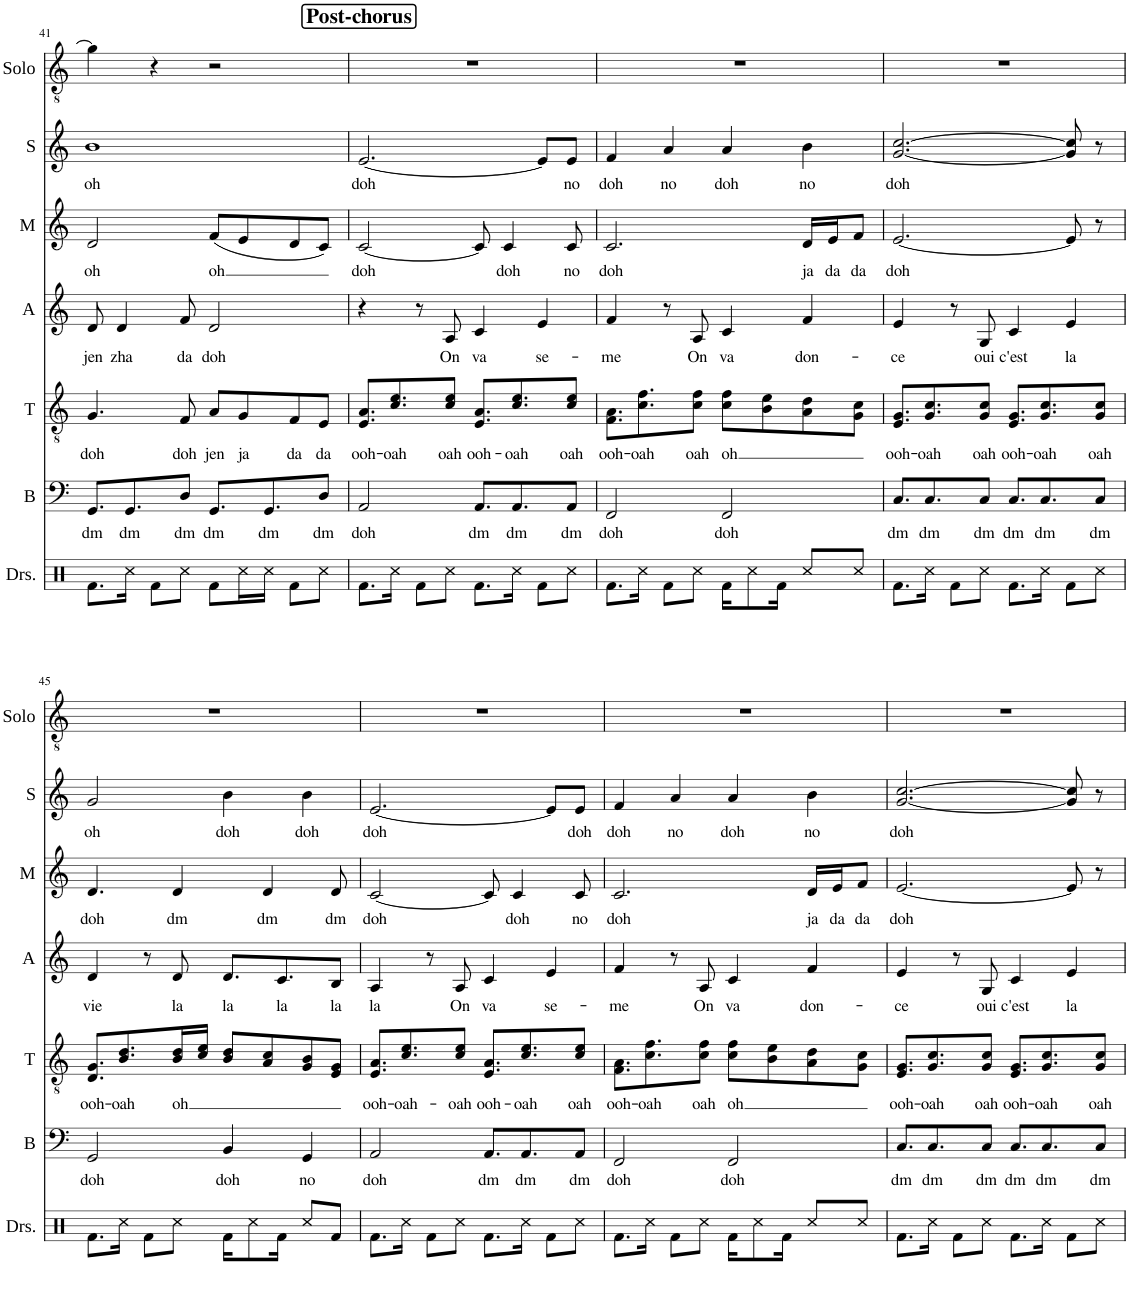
**kern	**kern	**text	**kern	**text	**kern	**text	**kern	**text	**kern	**text	**kern
*part7	*part6	*part6	*part5	*part5	*part4	*part4	*part3	*part3	*part2	*part2	*part1
*staff7	*staff6	*staff6	*staff5	*staff5	*staff4	*staff4	*staff3	*staff3	*staff2	*staff2	*staff1
*I"Drumset	*I"Bass	*	*I"Tenor	*	*I"Alto	*	*I"Mezzo	*	*I"Soprano	*	*I"Solo
*I'Drs.	*I'B	*	*I'T	*	*I'A	*	*I'M	*	*I'S	*	*I'Solo
!!LO:PB:g=z
*clefX	*clefF4	*	*clefGv2	*	*clefG2	*	*clefG2	*	*clefG2	*	*clefGv2
*k[]	*k[]	*	*k[]	*	*k[]	*	*k[]	*	*k[]	*	*k[]
*M4/4	*M4/4	*	*M4/4	*	*M4/4	*	*M4/4	*	*M4/4	*	*M4/4
=41	=41	=41	=41	=41	=41	=41	=41	=41	=41	=41	=41
!	!	!LO:LY:b	!	!LO:LY:b	!	!LO:LY:b	!	!LO:LY:b	!	!LO:LY:b	!
8.Rf\L	8.GG/L	dm	4.G/	doh	8d/	jen	2d/	oh	1b	oh	4g\]
!	!	!	!	!	!	!LO:LY:b	!	!	!	!	!
.	.	.	.	.	4d/	zha	.	.	.	.	.
!	!	!LO:LY:b	!	!	!	!	!	!	!	!	!
16Rcc\Jk	8.GG/	dm	.	.	.	.	.	.	.	.	.
8Rf\L	.	.	.	.	.	.	.	.	.	.	4r
!	!	!LO:LY:b	!	!LO:LY:b	!	!LO:LY:b	!	!	!	!	!
8Rcc\J	8D/J	dm	8F/	doh	8f/	da	.	.	.	.	.
!	!	!LO:LY:b	!	!LO:LY:b	!	!LO:LY:b	!	!LO:LY:b	!	!	!
8Rf\L	8.GG/L	dm	8A/L	jen	2d/	doh	(8f/L	oh	.	.	2r
!	!	!	!	!LO:LY:b	!	!	!	!	!	!	!
16Rcc\L	.	.	8G/	ja	.	.	8e/	.	.	.	.
!	!	!LO:LY:b	!	!	!	!	!	!	!	!	!
16Rcc\JJ	8.GG/	dm	.	.	.	.	.	.	.	.	.
!	!	!	!	!LO:LY:b	!	!	!	!	!	!	!
8Rf\L	.	.	8F/	da	.	.	8d/	.	.	.	.
!	!	!LO:LY:b	!	!LO:LY:b	!	!	!	!	!	!	!
8Rcc\J	8D/J	dm	8E/J	da	.	.	8c/J)	.	.	.	.
=42	=42	=42	=42	=42	=42	=42	=42	=42	=42	=42	=42
!	!	!	!	!	!	!	!	!	!	!	!LO:TX:a:B:t=Post-chorus
!	!	!LO:LY:b	!	!LO:LY:b	!	!	!	!LO:LY:b	!	!LO:LY:b	!
8.Rf\L	2AA/	doh	8.E/ 8.A/L	ooh-	4r	.	[2c/	doh	[2.e/	doh	1r
!	!	!	!	!LO:LY:b	!	!	!	!	!	!	!
16Rcc\Jk	.	.	8.c/ 8.e/	-oah	.	.	.	.	.	.	.
8Rf\L	.	.	.	.	8r	.	.	.	.	.	.
!	!	!	!	!LO:LY:b	!	!LO:LY:b	!	!	!	!	!
8Rcc\J	.	.	8c/ 8e/J	oah	8A/	On	.	.	.	.	.
!	!	!LO:LY:b	!	!LO:LY:b	!	!LO:LY:b	!	!	!	!	!
8.Rf\L	8.AA/L	dm	8.E/ 8.A/L	ooh-	4c/	va	8c/]	.	.	.	.
!	!	!	!	!	!	!	!	!LO:LY:b	!	!	!
.	.	.	.	.	.	.	4c/	doh	.	.	.
!	!	!LO:LY:b	!	!LO:LY:b	!	!	!	!	!	!	!
16Rcc\Jk	8.AA/	dm	8.c/ 8.e/	-oah	.	.	.	.	.	.	.
!	!	!	!	!	!	!LO:LY:b	!	!	!	!	!
8Rf\L	.	.	.	.	4e/	se-	.	.	8e/L]	.	.
!	!	!LO:LY:b	!	!LO:LY:b	!	!	!	!LO:LY:b	!	!LO:LY:b	!
8Rcc\J	8AA/J	dm	8c/ 8e/J	oah	.	.	8c/	no	8e/J	no	.
=43	=43	=43	=43	=43	=43	=43	=43	=43	=43	=43	=43
!	!	!LO:LY:b	!	!LO:LY:b	!	!LO:LY:b	!	!LO:LY:b	!	!LO:LY:b	!
8.Rf\L	2FF/	doh	8.F\ 8.A\L	ooh-	4f/	-me	2.c/	doh	4f/	doh	1r
!	!	!	!	!LO:LY:b	!	!	!	!	!	!	!
16Rcc\Jk	.	.	8.c\ 8.f\	-oah	.	.	.	.	.	.	.
!	!	!	!	!	!	!	!	!	!	!LO:LY:b	!
8Rf\L	.	.	.	.	8r	.	.	.	4a/	no	.
!	!	!	!	!LO:LY:b	!	!LO:LY:b	!	!	!	!	!
8Rcc\J	.	.	8c\ 8f\J	oah	8A/	On	.	.	.	.	.
!	!	!LO:LY:b	!	!LO:LY:b	!	!LO:LY:b	!	!	!	!LO:LY:b	!
16Rf\KL	2FF/	doh	8c\ 8f\L	oh	4c/	va	.	.	4a/	doh	.
8Rcc\	.	.	.	.	.	.	.	.	.	.	.
.	.	.	8B\ 8e\	.	.	.	.	.	.	.	.
16Rf\Jk	.	.	.	.	.	.	.	.	.	.	.
!	!	!	!	!	!	!LO:LY:b	!	!LO:LY:b	!	!LO:LY:b	!
8Rcc/L	.	.	8A\ 8d\	.	4f/	don-	16d/LL	ja	4b\	no	.
!	!	!	!	!	!	!	!	!LO:LY:b	!	!	!
.	.	.	.	.	.	.	16e/J	da	.	.	.
!	!	!	!	!	!	!	!	!LO:LY:b	!	!	!
8Rcc/J	.	.	8G\ 8c\J	.	.	.	8f/J	da	.	.	.
=44	=44	=44	=44	=44	=44	=44	=44	=44	=44	=44	=44
!	!	!LO:LY:b	!	!LO:LY:b	!	!LO:LY:b	!	!LO:LY:b	!	!LO:LY:b	!
8.Rf\L	8.C/L	dm	8.E/ 8.G/L	ooh-	4e/	-ce	[2.e/	doh	[2.g/ [2.cc/	doh	1r
!	!	!LO:LY:b	!	!LO:LY:b	!	!	!	!	!	!	!
16Rcc\Jk	8.C/	dm	8.G/ 8.c/	-oah	.	.	.	.	.	.	.
8Rf\L	.	.	.	.	8r	.	.	.	.	.	.
!	!	!LO:LY:b	!	!LO:LY:b	!	!LO:LY:b	!	!	!	!	!
8Rcc\J	8C/J	dm	8G/ 8c/J	oah	8G/	oui	.	.	.	.	.
!	!	!LO:LY:b	!	!LO:LY:b	!	!LO:LY:b	!	!	!	!	!
8.Rf\L	8.C/L	dm	8.E/ 8.G/L	ooh-	4c/	c'est	.	.	.	.	.
!	!	!LO:LY:b	!	!LO:LY:b	!	!	!	!	!	!	!
16Rcc\Jk	8.C/	dm	8.G/ 8.c/	-oah	.	.	.	.	.	.	.
!	!	!	!	!	!	!LO:LY:b	!	!	!	!	!
8Rf\L	.	.	.	.	4e/	la	8e/]	.	8g/] 8cc/]	.	.
!	!	!LO:LY:b	!	!LO:LY:b	!	!	!	!	!	!	!
8Rcc\J	8C/J	dm	8G/ 8c/J	oah	.	.	8r	.	8r	.	.
!!LO:LB:g=z
=45	=45	=45	=45	=45	=45	=45	=45	=45	=45	=45	=45
!	!	!LO:LY:b	!	!LO:LY:b	!	!LO:LY:b	!	!LO:LY:b	!	!LO:LY:b	!
8.Rf\L	2GG/	doh	8.D/ 8.G/L	ooh-	4d/	vie	4.d/	doh	2g/	oh	1r
!	!	!	!	!LO:LY:b	!	!	!	!	!	!	!
16Rcc\Jk	.	.	8.B/ 8.d/	-oah	.	.	.	.	.	.	.
8Rf\L	.	.	.	.	8r	.	.	.	.	.	.
!	!	!	!	!LO:LY:b	!	!LO:LY:b	!	!LO:LY:b	!	!	!
8Rcc\J	.	.	16B/ 16d/L	oh	8d/	la	4d/	dm	.	.	.
.	.	.	16c/ 16e/JJ	.	.	.	.	.	.	.	.
!	!	!LO:LY:b	!	!	!	!LO:LY:b	!	!	!	!LO:LY:b	!
16Rf\KL	4BB/	doh	8B/ 8d/L	.	8.d/L	la	.	.	4b\	doh	.
8Rcc\	.	.	.	.	.	.	.	.	.	.	.
!	!	!	!	!	!	!	!	!LO:LY:b	!	!	!
.	.	.	8A/ 8c/	.	.	.	4d/	dm	.	.	.
!	!	!	!	!	!	!LO:LY:b	!	!	!	!	!
16Rf\Jk	.	.	.	.	8.c/	la	.	.	.	.	.
!	!	!LO:LY:b	!	!	!	!	!	!	!	!LO:LY:b	!
8Rcc/L	4GG/	no	8G/ 8B/	.	.	.	.	.	4b\	doh	.
!	!	!	!	!	!	!LO:LY:b	!	!LO:LY:b	!	!	!
8Rf/J	.	.	8E/ 8G/J	.	8B/J	la	8d/	dm	.	.	.
=46	=46	=46	=46	=46	=46	=46	=46	=46	=46	=46	=46
!	!	!LO:LY:b	!	!LO:LY:b	!	!LO:LY:b	!	!LO:LY:b	!	!LO:LY:b	!
8.Rf\L	2AA/	doh	8.E/ 8.A/L	ooh-	4A/	la	[2c/	doh	[2.e/	doh	1r
!	!	!	!	!LO:LY:b	!	!	!	!	!	!	!
16Rcc\Jk	.	.	8.c/ 8.e/	-oah-	.	.	.	.	.	.	.
8Rf\L	.	.	.	.	8r	.	.	.	.	.	.
!	!	!	!	!LO:LY:b	!	!LO:LY:b	!	!	!	!	!
8Rcc\J	.	.	8c/ 8e/J	-oah	8A/	On	.	.	.	.	.
!	!	!LO:LY:b	!	!LO:LY:b	!	!LO:LY:b	!	!	!	!	!
8.Rf\L	8.AA/L	dm	8.E/ 8.A/L	ooh-	4c/	va	8c/]	.	.	.	.
!	!	!	!	!	!	!	!	!LO:LY:b	!	!	!
.	.	.	.	.	.	.	4c/	doh	.	.	.
!	!	!LO:LY:b	!	!LO:LY:b	!	!	!	!	!	!	!
16Rcc\Jk	8.AA/	dm	8.c/ 8.e/	-oah	.	.	.	.	.	.	.
!	!	!	!	!	!	!LO:LY:b	!	!	!	!	!
8Rf\L	.	.	.	.	4e/	se-	.	.	8e/L]	.	.
!	!	!LO:LY:b	!	!LO:LY:b	!	!	!	!LO:LY:b	!	!LO:LY:b	!
8Rcc\J	8AA/J	dm	8c/ 8e/J	oah	.	.	8c/	no	8e/J	doh	.
=47	=47	=47	=47	=47	=47	=47	=47	=47	=47	=47	=47
!	!	!LO:LY:b	!	!LO:LY:b	!	!LO:LY:b	!	!LO:LY:b	!	!LO:LY:b	!
8.Rf\L	2FF/	doh	8.F\ 8.A\L	ooh-	4f/	-me	2.c/	doh	4f/	doh	1r
!	!	!	!	!LO:LY:b	!	!	!	!	!	!	!
16Rcc\Jk	.	.	8.c\ 8.f\	-oah	.	.	.	.	.	.	.
!	!	!	!	!	!	!	!	!	!	!LO:LY:b	!
8Rf\L	.	.	.	.	8r	.	.	.	4a/	no	.
!	!	!	!	!LO:LY:b	!	!LO:LY:b	!	!	!	!	!
8Rcc\J	.	.	8c\ 8f\J	oah	8A/	On	.	.	.	.	.
!	!	!LO:LY:b	!	!LO:LY:b	!	!LO:LY:b	!	!	!	!LO:LY:b	!
16Rf\KL	2FF/	doh	8c\ 8f\L	oh	4c/	va	.	.	4a/	doh	.
8Rcc\	.	.	.	.	.	.	.	.	.	.	.
.	.	.	8B\ 8e\	.	.	.	.	.	.	.	.
16Rf\Jk	.	.	.	.	.	.	.	.	.	.	.
!	!	!	!	!	!	!LO:LY:b	!	!LO:LY:b	!	!LO:LY:b	!
8Rcc/L	.	.	8A\ 8d\	.	4f/	don-	16d/LL	ja	4b\	no	.
!	!	!	!	!	!	!	!	!LO:LY:b	!	!	!
.	.	.	.	.	.	.	16e/J	da	.	.	.
!	!	!	!	!	!	!	!	!LO:LY:b	!	!	!
8Rcc/J	.	.	8G\ 8c\J	.	.	.	8f/J	da	.	.	.
=48	=48	=48	=48	=48	=48	=48	=48	=48	=48	=48	=48
!	!	!LO:LY:b	!	!LO:LY:b	!	!LO:LY:b	!	!LO:LY:b	!	!LO:LY:b	!
8.Rf\L	8.C/L	dm	8.E/ 8.G/L	ooh-	4e/	-ce	[2.e/	doh	[2.g/ [2.cc/	doh	1r
!	!	!LO:LY:b	!	!LO:LY:b	!	!	!	!	!	!	!
16Rcc\Jk	8.C/	dm	8.G/ 8.c/	-oah	.	.	.	.	.	.	.
8Rf\L	.	.	.	.	8r	.	.	.	.	.	.
!	!	!LO:LY:b	!	!LO:LY:b	!	!LO:LY:b	!	!	!	!	!
8Rcc\J	8C/J	dm	8G/ 8c/J	oah	8G/	oui	.	.	.	.	.
!	!	!LO:LY:b	!	!LO:LY:b	!	!LO:LY:b	!	!	!	!	!
8.Rf\L	8.C/L	dm	8.E/ 8.G/L	ooh-	4c/	c'est	.	.	.	.	.
!	!	!LO:LY:b	!	!LO:LY:b	!	!	!	!	!	!	!
16Rcc\Jk	8.C/	dm	8.G/ 8.c/	-oah	.	.	.	.	.	.	.
!	!	!	!	!	!	!LO:LY:b	!	!	!	!	!
8Rf\L	.	.	.	.	4e/	la	8e/]	.	8g/] 8cc/]	.	.
!	!	!LO:LY:b	!	!LO:LY:b	!	!	!	!	!	!	!
8Rcc\J	8C/J	dm	8G/ 8c/J	oah	.	.	8r	.	8r	.	.
=	=	=	=	=	=	=	=	=	=	=	=
*-	*-	*-	*-	*-	*-	*-	*-	*-	*-	*-	*-
